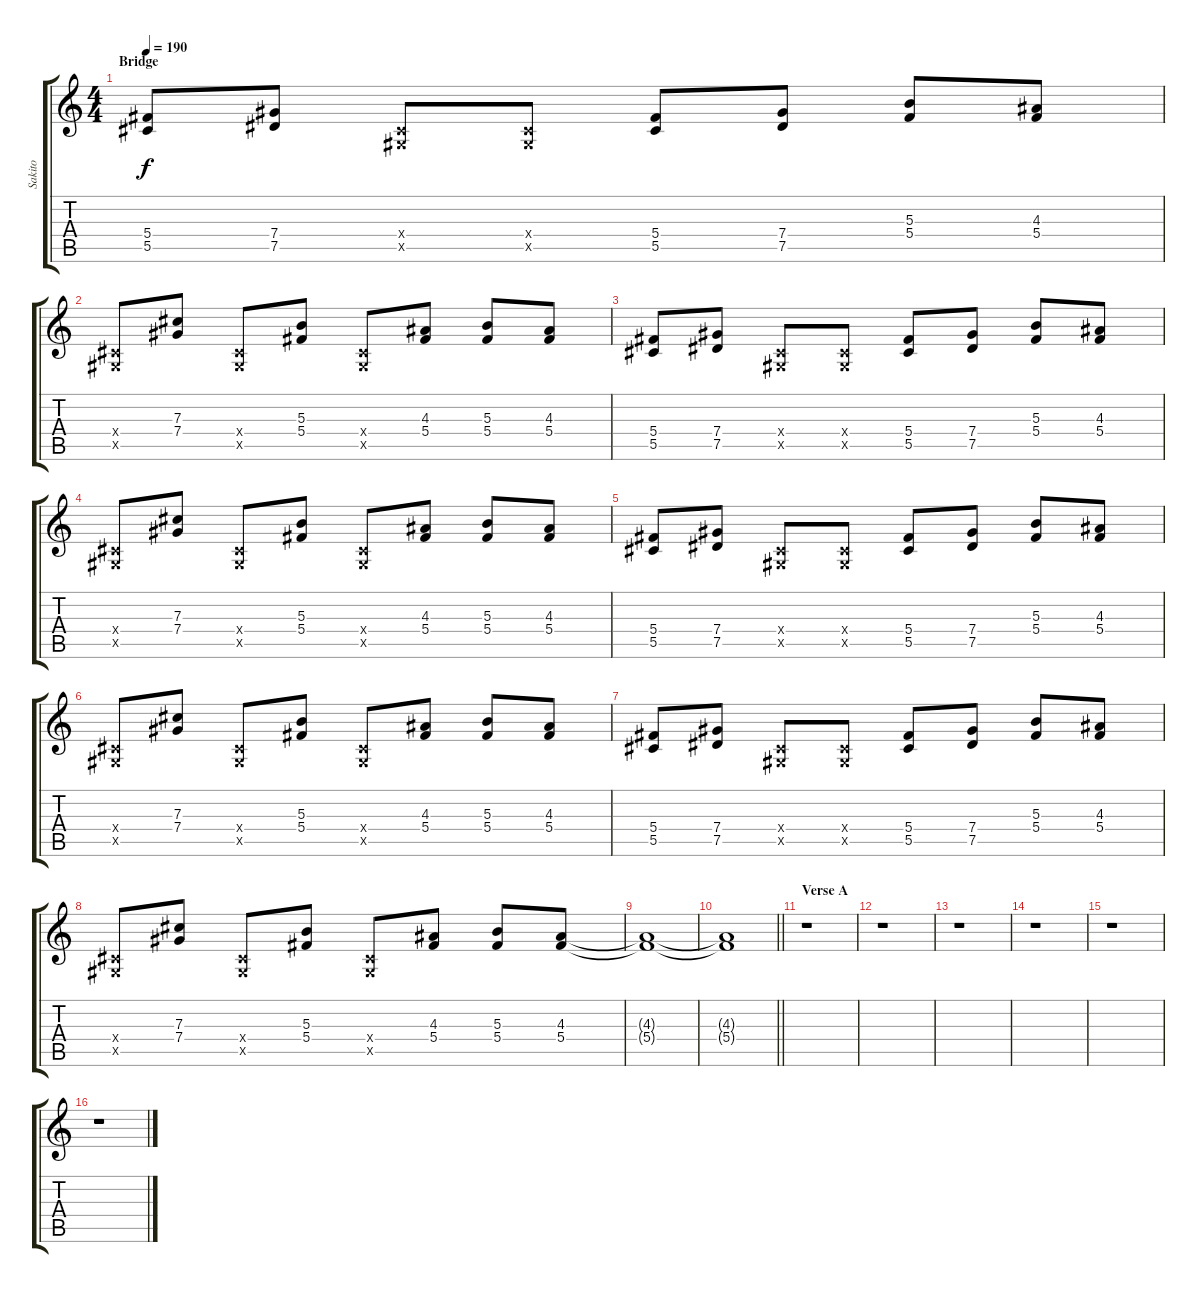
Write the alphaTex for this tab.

\track ("Sakito " "Sakito ") {instrument overdrivenguitar}
\staff {score tabs}
\tuning (Eb4 Bb3 Gb3 Db3 Ab2 Eb2) {hide}
\ts (4 4)
\section ("" "Bridge")
\tempo 190
\clef g2
\ks c
(5.4 5.5).8{dy f} (7.4 7.5).8 (0.4{x} 0.5{x}).8 (0.4{x} 0.5{x}).8 (5.4 5.5).8 (7.4 7.5).8 (5.3 5.4).8 (4.3 5.4).8 |
(0.4{x} 0.5{x}).8 (7.3 7.4).8 (0.4{x} 0.5{x}).8 (5.3 5.4).8 (0.4{x} 0.5{x}).8 (4.3 5.4).8 (5.3 5.4).8 (4.3 5.4).8 |
(5.4 5.5).8 (7.4 7.5).8 (0.4{x} 0.5{x}).8 (0.4{x} 0.5{x}).8 (5.4 5.5).8 (7.4 7.5).8 (5.3 5.4).8 (4.3 5.4).8 |
(0.4{x} 0.5{x}).8 (7.3 7.4).8 (0.4{x} 0.5{x}).8 (5.3 5.4).8 (0.4{x} 0.5{x}).8 (4.3 5.4).8 (5.3 5.4).8 (4.3 5.4).8 |
(5.4 5.5).8 (7.4 7.5).8 (0.4{x} 0.5{x}).8 (0.4{x} 0.5{x}).8 (5.4 5.5).8 (7.4 7.5).8 (5.3 5.4).8 (4.3 5.4).8 |
(0.4{x} 0.5{x}).8 (7.3 7.4).8 (0.4{x} 0.5{x}).8 (5.3 5.4).8 (0.4{x} 0.5{x}).8 (4.3 5.4).8 (5.3 5.4).8 (4.3 5.4).8 |
(5.4 5.5).8 (7.4 7.5).8 (0.4{x} 0.5{x}).8 (0.4{x} 0.5{x}).8 (5.4 5.5).8 (7.4 7.5).8 (5.3 5.4).8 (4.3 5.4).8 |
(0.4{x} 0.5{x}).8 (7.3 7.4).8 (0.4{x} 0.5{x}).8 (5.3 5.4).8 (0.4{x} 0.5{x}).8 (4.3 5.4).8 (5.3 5.4).8 (4.3 5.4).8 |
(4.3{t} 5.4{t}).1 |
\barLineRight lightlight
(4.3{t} 5.4{t}).1 |
\section ("" "Verse A")
r.1 |
r.1 |
r.1 |
r.1 |
r.1 |
r.1
